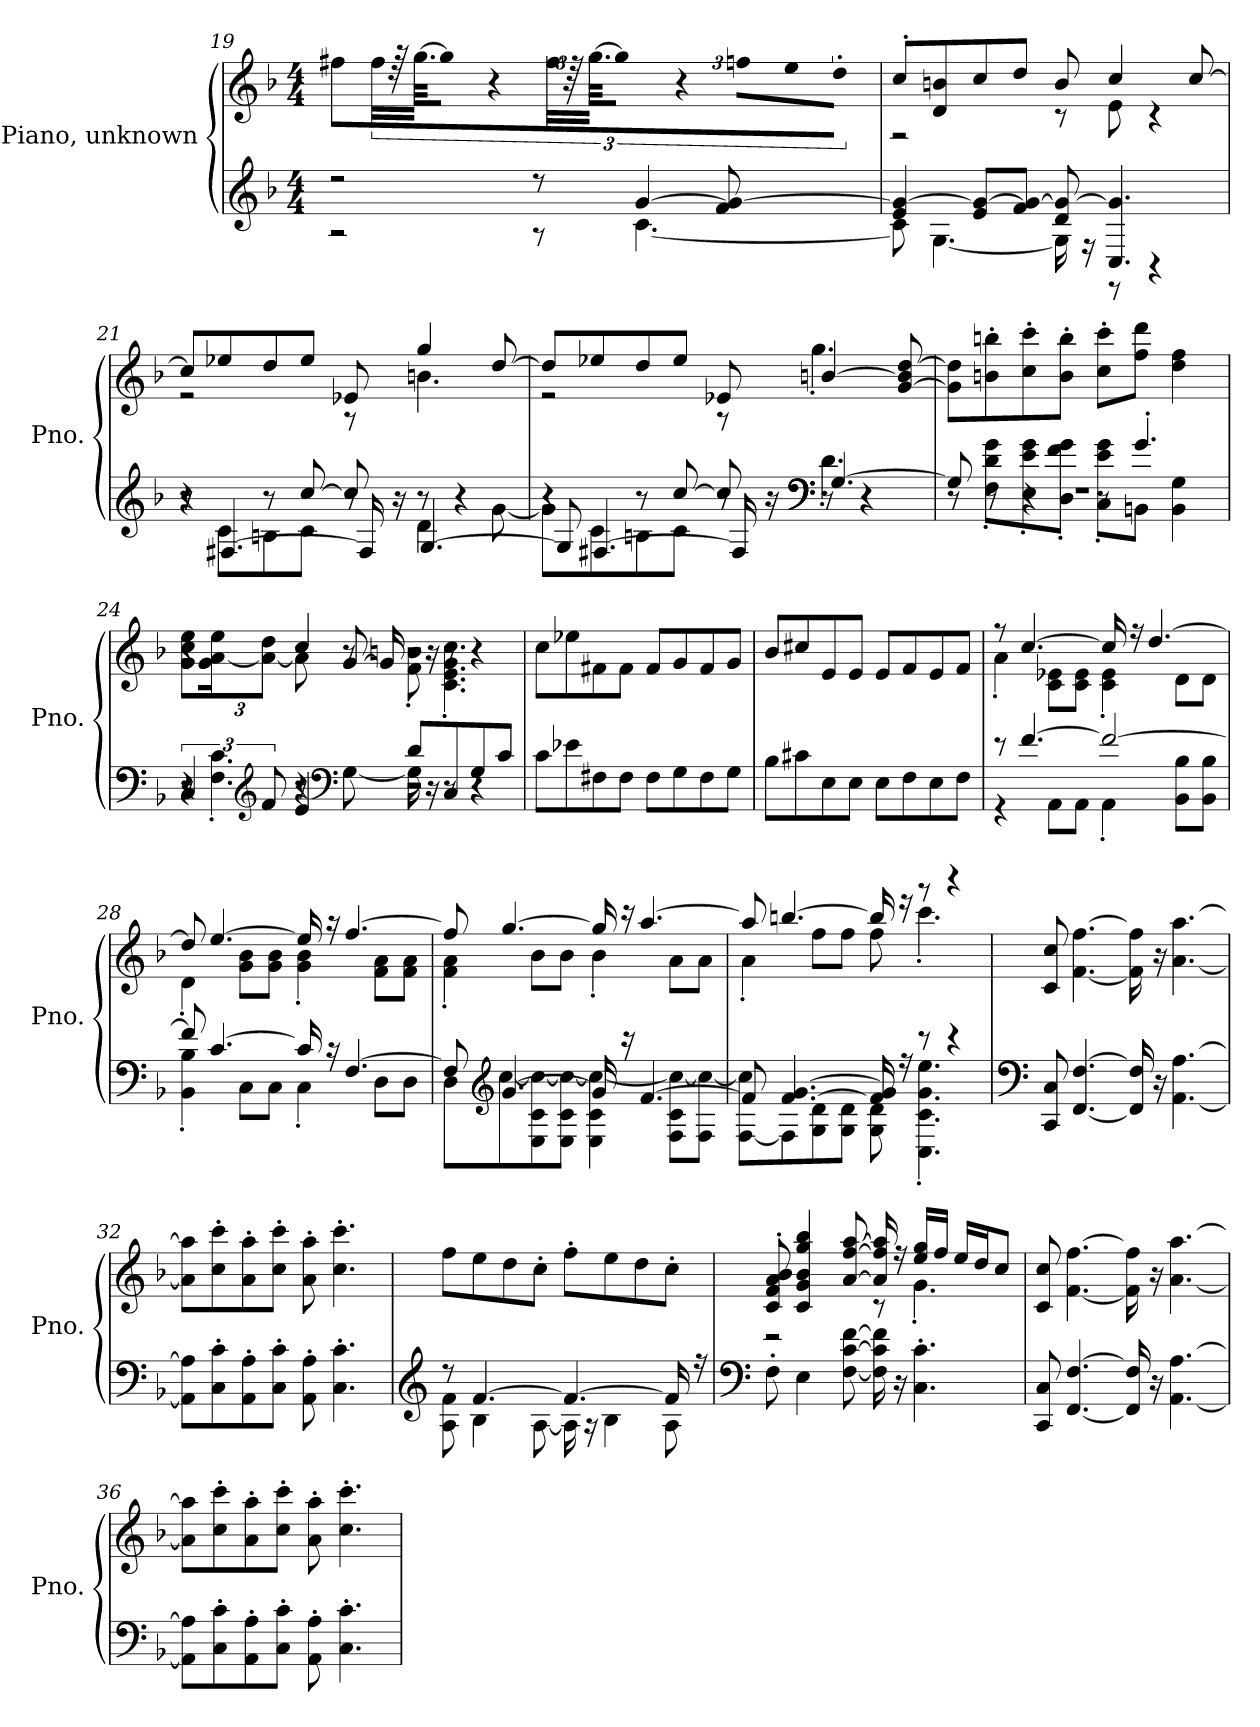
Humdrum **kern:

**kern	**kern
*part1	*part1
*staff2	*staff1
*I"Piano, unknown	*
*I'Pno.	*
!!LO:PB:g=z
*clefG2	*clefG2
*k[b-]	*k[b-]
*M4/4	*M4/4
=19	=19
*^	*
2r	2r	8ff#X\L
.	.	48ff#\Jkk
.	.	96r
.	.	[48.gg\KLL
.	.	16gg\JJ]
.	.	8r
.	.	48ff#\
.	.	96r
.	.	[48.gg\KLL
.	.	16gg\JJ]
8r	8r	8r
[4g/	[4.c\	8ffn\L
.	.	8ee\
8f/ 8g/_	.	8dd'\J
=20	=20	=20
*	*	*^
4e/ 4g/_	8c\]	8cc'/L	2r
.	[4.G\	8d/ 8bn/	.
8e/ 8g/_L	.	8cc/	.
8f/ 8g/_J	.	8dd/J	.
8d/ 8g/_	16G\]	8b/	8r
.	16r	.	.
4.C/ 4.g/]	8r	4cc/	8e\
.	4r	.	4r
.	.	[8cc/	.
!!LO:LB:g=z	!!
=21	=21	=21	=21
*	*^	*	*
4r	8r	8r	8cc/L]	2r
.	8c\L	[4.F#X/	8ee-X/	.
8r	8Bn\	.	8dd/	.
[8cc/	8c\J	.	8ee-/J	.
8cc/]	8r	16F#/]	8e-X/	8r
.	.	16r	.	.
8r	4d\	[4.G/	4gg/	4.bn\
4r	.	.	.	.
.	[8g\	.	[8dd/	.
=22	=22	=22	=22	=22
4r	8g\L]	8G/]	8dd/L]	2r
.	8c\	[4.F#X/	8ee-X/	.
8r	8Bn\	.	8dd/	.
[8cc/	8c\J	.	8ee-/J	.
8cc/]	8r	16F#/]	8e-X/	8r
.	.	16r	.	.
*clefF4	*	*	*	*
8r	4.d'\	[4.G/	[4bn/	4.gg'\
4r	.	.	.	.
.	.	.	[8g/ 8b/] [8dd/	.
*	*	*	*v	*v
=23	=23	=23	=23
1r	8r	8G/]	8g\] 8dd\]L
.	8F\' 8d\' 8g\'L	8r	8bn\' 8bbn\'
.	8E\' 8e\' 8g\'	4r	8cc\' 8ccc\'
.	8D\' 8f\' 8g\'J	.	8b\' 8bb\'J
.	8C\' 8e\' 8g\'L	8r	8cc\' 8ccc\'L
.	8BBn\J	4.g'/	8ff\ 8ddd\J
.	4BB\ 4G\	.	4dd\ 4ff\
!!LO:LB:g=z
=24	=24	=24	=24
*	*	*^	*^
*	*	*	*	*	*^
4r	8r	6C/	4r	4r	8g\ 8cc\ 8ee\L	4r
*	*	*	*	*	*Xbrackettup	*
.	4.F\' 4.c\'	.	.	.	24g\ [24a\ 24ee\K	.
*clefG2	*	*	*	*	*	*
.	.	12f/	.	.	12a\_ 12dd\J	.
4e/	.	4r	8r	4cc/	8a\]	8r
*clefF4	*	*	*	*	*	*
.	.	.	[8G\	.	8r	[8g/
2r	2r	8d/L	16G\]	2r	8f\' 8bn\'	16g/]
.	.	.	16r	.	.	16r
.	.	8C/	8r	.	4.c\' 4.e\' 4.g\' 4.cc\'	8r
.	.	8G/	4r	.	.	4r
.	.	8c/J	.	.	.	.
*v	*v	*v	*v	*	*	*
*	*v	*v	*v
=25	=25
8c\L	8cc\L
8e-X\	8ee-X\
8F#X\	8f#X\
8F#\J	8f#\J
8F#\L	8f#/L
8G\	8g/
8F#\	8f#/
8G\J	8g/J
=26	=26
8B-\L	8b-/L
8c#X\	8cc#X/
8E\	8e/
8E\J	8e/J
8E\L	8e/L
8F\	8f/
8E\	8e/
8F\J	8f/J
!!LO:LB:g=z
=27	=27
*^	*^
8r	4r	8r	4a'\
[4.f/	.	[4.cc/	.
.	8AA\L	.	8c\ 8e-X\L
.	8AA\J	.	8c\ 8e-\J
2f/_	4AA'\	16cc/]	4c\' 4e-\'
.	.	16r	.
.	.	[4.dd/	.
.	8BB-\ 8B-\L	.	8d\L
.	8BB-\ 8B-\J	.	8d\J
=28	=28	=28	=28
8f/]	4BB-\' 4B-\'	8dd/]	4d'\
[4.c/	.	[4.ee/	.
.	8C\L	.	8g\ 8b-\L
.	8C\J	.	8g\ 8b-\J
16c/]	4C'\	16ee/]	4g\' 4b-\'
16r	.	16r	.
[4.F/	.	[4.ff/	.
.	8D\L	.	8f\ 8a\L
.	8D\J	.	8f\ 8a\J
=29	=29	=29	=29
8F/]	8D\L	8ff/]	4f\' 4a\'
*clefG2	*	*	*
[4.g/	[8cc\	[4.gg/	.
.	8E\ 8c\ 8cc\_	.	8b-\L
.	8E\ 8c\ 8cc\_J	.	8b-\J
16g/]	4E\ 4c\ 4cc\_	16gg/]	4b-'\
16r	.	16r	.
[4.f/	.	[4.aa/	.
.	8F\ 8c\ 8cc\_L	.	8a\L
.	8F\ 8cc\_J	.	8a\J
!!LO:LB:g=z	!!
=30	=30	=30	=30
8f/]	[8F\ 8cc\]L	8aa/]	4a'\
[4.f/ [4.g/	8F\]	[4.bbn/	.
.	8G\ 8d\	.	8ff\L
.	8G\ 8d\J	.	8ff\J
16f/] 16g/]	8G\ 8d\	16bb/]	8ff\
16r	.	16r	.
8r	4.C\' 4.c\' 4.g\' 4.ee\'	8r	4.ccc'\
4r	.	4r	.
*v	*v	*	*
*	*v	*v
=31	=31
*clefF4	*
8CC/ 8C/	8c/ 8cc/
[4.FF/ [4.F/	[4.f\ [4.ff\
16FF/] 16F/]	16f\] 16ff\]
16r	16r
[4.AA\ [4.A\	[4.a\ [4.aa\
=32	=32
8AA\] 8A\]L	8a\] 8aa\]L
8C\' 8c\'	8cc\' 8ccc\'
8AA\' 8A\'	8a\' 8aa\'
8C\' 8c\'J	8cc\' 8ccc\'J
8AA\' 8A\'	8a\' 8aa\'
4.C\' 4.c\'	4.cc\' 4.ccc\'
!!LO:LB:g=z
=33	=33
*clefG2	*
*^	*
8r	8A\ 8f\	8ff\L
[4.f/	4B-\	8ee\
.	.	8dd\
.	[8A\	8cc'\J
4.f/_	16A\]	8ff'\L
.	16r	.
.	4B-\	8ee\
.	.	8dd\
16f/]	8A\	8cc'\J
16r	.	.
*v	*v	*
=34	=34
*clefF4	*
*	*^
8F'\	8c/' 8f/' 8a/' 8b-/'	2r
4E\	4c/ 4g/ 4b-/ 4gg/ 4bb-/	.
[8F\ [8c\ [8f\	[8a/ [8ff/ [8aa/	.
16F\] 16c\] 16f\]	16a/] 16ff/] 16aa/]	8r
16r	16r	.
4.C\' 4.c\'	16ee/ 16gg/LL	4.g'\
.	16ff/JJ	.
.	16ee/LL	.
.	16dd/J	.
.	8cc/J	.
*	*v	*v
=35	=35
8CC/ 8C/	8c/ 8cc/
[4.FF/ [4.F/	[4.f\ [4.ff\
16FF/] 16F/]	16f\] 16ff\]
16r	16r
[4.AA\ [4.A\	[4.a\ [4.aa\
=36	=36
8AA\] 8A\]L	8a\] 8aa\]L
8C\' 8c\'	8cc\' 8ccc\'
8AA\' 8A\'	8a\' 8aa\'
8C\' 8c\'J	8cc\' 8ccc\'J
8AA\' 8A\'	8a\' 8aa\'
4.C\' 4.c\'	4.cc\' 4.ccc\'
=	=
*-	*-
